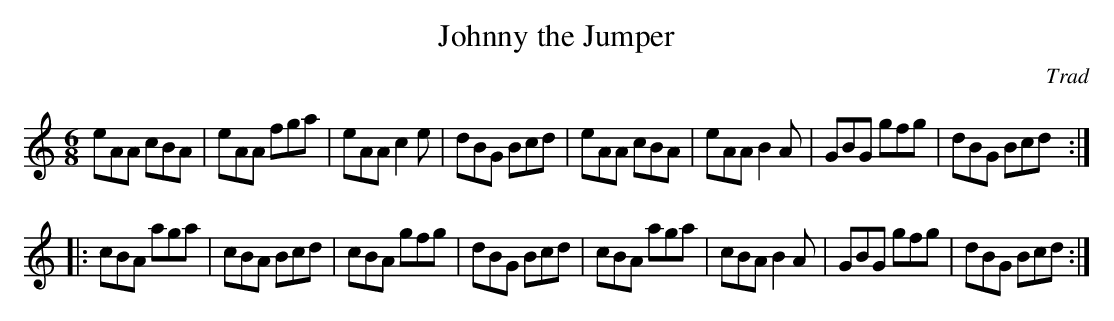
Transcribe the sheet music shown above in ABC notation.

X:1
T:Johnny the Jumper
C:Trad
M:6/8
K:Am
L:1/8
eAA cBA|eAA fga|eAA c2e|dBG Bcd|eAA cBA|eAA B2A|GBG gfg|dBG Bcd:|
|: cBA aga|cBA Bcd|cBA gfg|dBG Bcd|cBA aga|cBA B2A|GBG gfg|dBG Bcd:|
